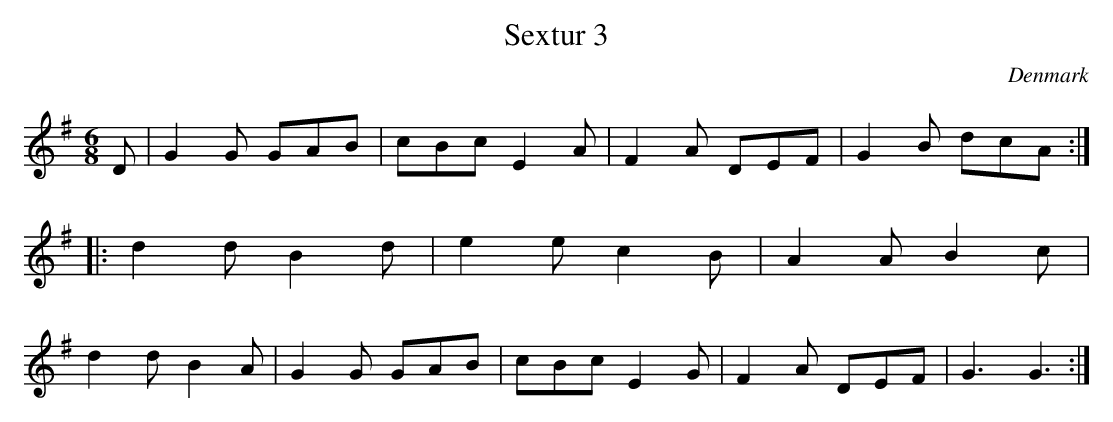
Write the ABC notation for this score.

X:1
T:Sextur 3
O:Denmark
M:6/8
K:G
D | G2G GAB | cBc E2A | F2A DEF | G2B dcA :: \
d2d B2d | e2e c2B | A2A B2c | d2d B2A |\
G2G GAB | cBc E2G | F2A DEF | G3 G3 :|
